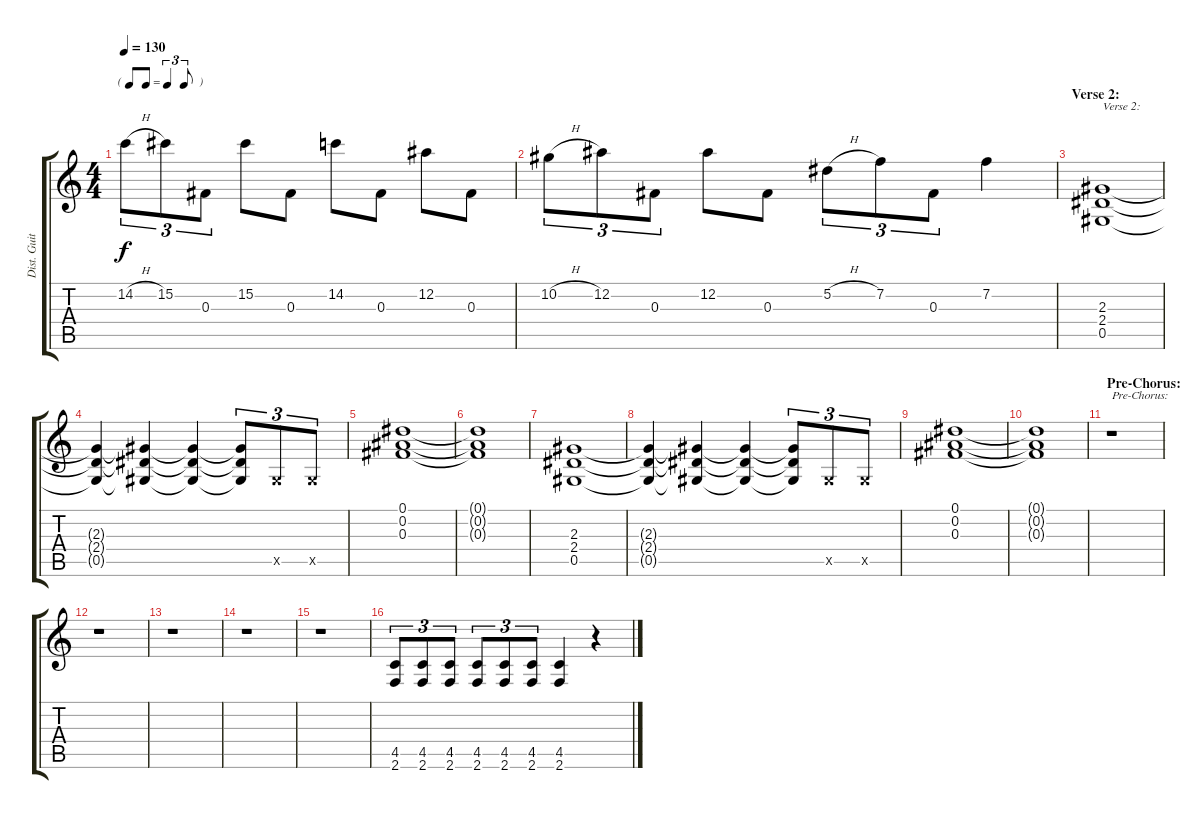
\track ("Dist. Guitar 1" "Dist. Guit") {instrument distortionguitar}
\staff {score tabs}
\tuning (Eb4 Bb3 Gb3 Db3 Ab2 Eb2) {hide}
\ts (4 4)
\tf triplet8th
\tempo 130
\clef g2
\ks c
14.2{h}.8{tu (3 2) dy f} 15.2.8{tu (3 2)} 0.3.8{tu (3 2)} 15.2.8 0.3.8 14.2.8 0.3.8 12.2.8 0.3.8 |
10.2{h}.8{tu (3 2)} 12.2.8{tu (3 2)} 0.3.8{tu (3 2)} 12.2.8 0.3.8 5.2{h}.8{tu (3 2)} 7.2.8{tu (3 2)} 0.3.8{tu (3 2)} 7.2.4 |
\section ("" "Verse 2:")
(2.3 2.4 0.5).1{txt "Verse 2:"} |
(2.3{t} 2.4{t} 0.5{t}).4 (2.3{t} 2.4{t} 0.5{t}).4 (2.3{t} 2.4{t} 0.5{t}).4 (2.3{t} 2.4{t} 0.5{t}).8{tu (3 2)} 0.5{x}.8{tu (3 2)} 0.5{x}.8{tu (3 2)} |
(0.1 0.2 0.3).1 |
(0.1{t} 0.2{t} 0.3{t}).1 |
(2.3 2.4 0.5).1 |
(2.3{t} 2.4{t} 0.5{t}).4 (2.3{t} 2.4{t} 0.5{t}).4 (2.3{t} 2.4{t} 0.5{t}).4 (2.3{t} 2.4{t} 0.5{t}).8{tu (3 2)} 0.5{x}.8{tu (3 2)} 0.5{x}.8{tu (3 2)} |
(0.1 0.2 0.3).1 |
(0.1{t} 0.2{t} 0.3{t}).1 |
\section ("" "Pre-Chorus:")
r.1{txt "Pre-Chorus:"} |
r.1 |
r.1 |
r.1 |
r.1 |
(4.5 2.6).8{tu (3 2)} (4.5 2.6).8{tu (3 2)} (4.5 2.6).8{tu (3 2)} (4.5 2.6).8{tu (3 2)} (4.5 2.6).8{tu (3 2)} (4.5 2.6).8{tu (3 2)} (4.5 2.6).4 r.4
